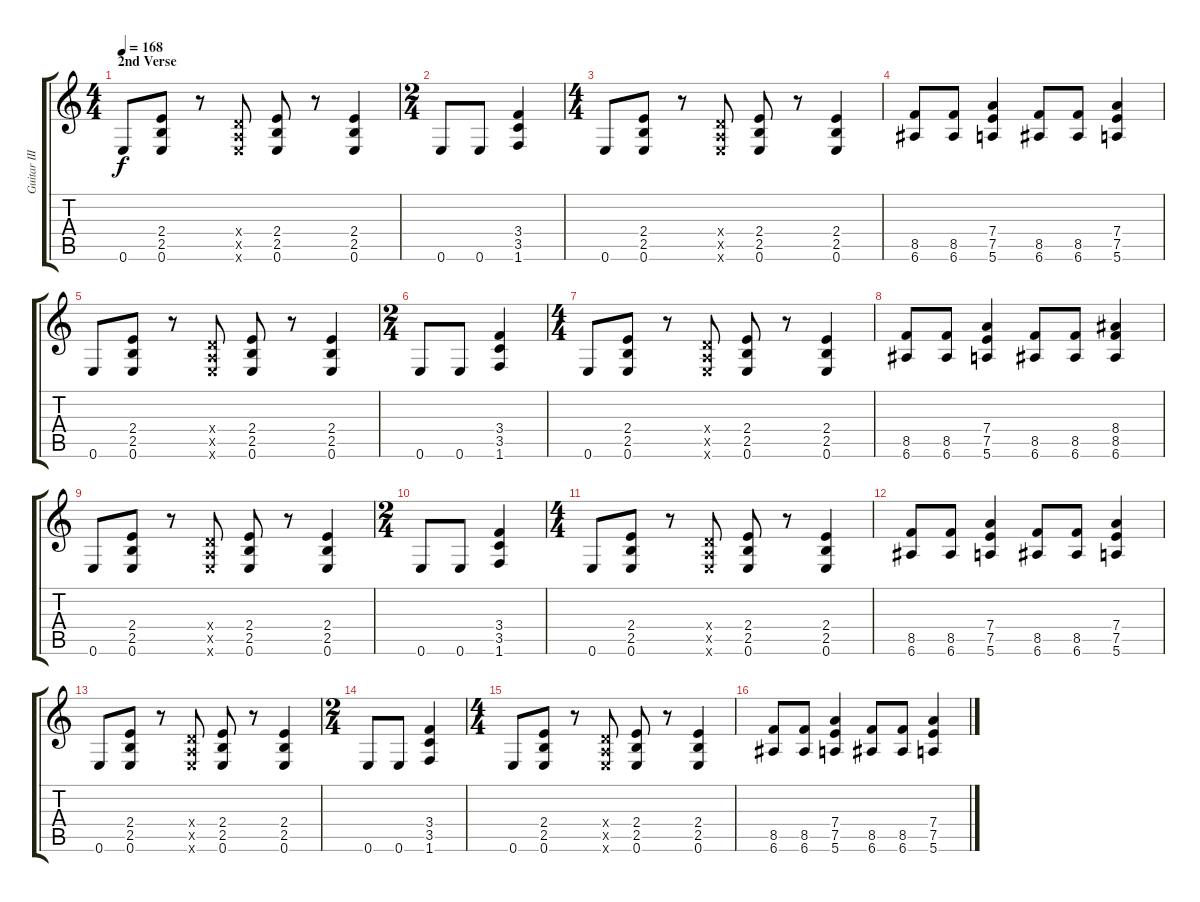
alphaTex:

\track ("Guitar III Over/Dist" "Guitar III") {instrument distortionguitar}
\staff {score tabs}
\tuning (E4 B3 G3 D3 A2 E2) {hide}
\ts (4 4)
\section ("" "2nd Verse")
\tempo 168
\clef g2
\ks c
0.6.8{dy f} (2.4 2.5 0.6).8 r.8 (0.4{x} 0.5{x} 0.6{x}).8 (2.4 2.5 0.6).8 r.8 (2.4 2.5 0.6).4 |
\ts (2 4)
0.6.8 0.6.8 (3.4 3.5 1.6).4 |
\ts (4 4)
0.6.8 (2.4 2.5 0.6).8 r.8 (0.4{x} 0.5{x} 0.6{x}).8 (2.4 2.5 0.6).8 r.8 (2.4 2.5 0.6).4 |
(8.5 6.6).8 (8.5 6.6).8 (7.4 7.5 5.6).4 (8.5 6.6).8 (8.5 6.6).8 (7.4 7.5 5.6).4 |
0.6.8 (2.4 2.5 0.6).8 r.8 (0.4{x} 0.5{x} 0.6{x}).8 (2.4 2.5 0.6).8 r.8 (2.4 2.5 0.6).4 |
\ts (2 4)
0.6.8 0.6.8 (3.4 3.5 1.6).4 |
\ts (4 4)
0.6.8 (2.4 2.5 0.6).8 r.8 (0.4{x} 0.5{x} 0.6{x}).8 (2.4 2.5 0.6).8 r.8 (2.4 2.5 0.6).4 |
(8.5 6.6).8 (8.5 6.6).8 (7.4 7.5 5.6).4 (8.5 6.6).8 (8.5 6.6).8 (8.4 8.5 6.6).4 |
0.6.8 (2.4 2.5 0.6).8 r.8 (0.4{x} 0.5{x} 0.6{x}).8 (2.4 2.5 0.6).8 r.8 (2.4 2.5 0.6).4 |
\ts (2 4)
0.6.8 0.6.8 (3.4 3.5 1.6).4 |
\ts (4 4)
0.6.8 (2.4 2.5 0.6).8 r.8 (0.4{x} 0.5{x} 0.6{x}).8 (2.4 2.5 0.6).8 r.8 (2.4 2.5 0.6).4 |
(8.5 6.6).8 (8.5 6.6).8 (7.4 7.5 5.6).4 (8.5 6.6).8 (8.5 6.6).8 (7.4 7.5 5.6).4 |
0.6.8 (2.4 2.5 0.6).8 r.8 (0.4{x} 0.5{x} 0.6{x}).8 (2.4 2.5 0.6).8 r.8 (2.4 2.5 0.6).4 |
\ts (2 4)
0.6.8 0.6.8 (3.4 3.5 1.6).4 |
\ts (4 4)
0.6.8 (2.4 2.5 0.6).8 r.8 (0.4{x} 0.5{x} 0.6{x}).8 (2.4 2.5 0.6).8 r.8 (2.4 2.5 0.6).4 |
(8.5 6.6).8 (8.5 6.6).8 (7.4 7.5 5.6).4 (8.5 6.6).8 (8.5 6.6).8 (7.4 7.5 5.6).4
